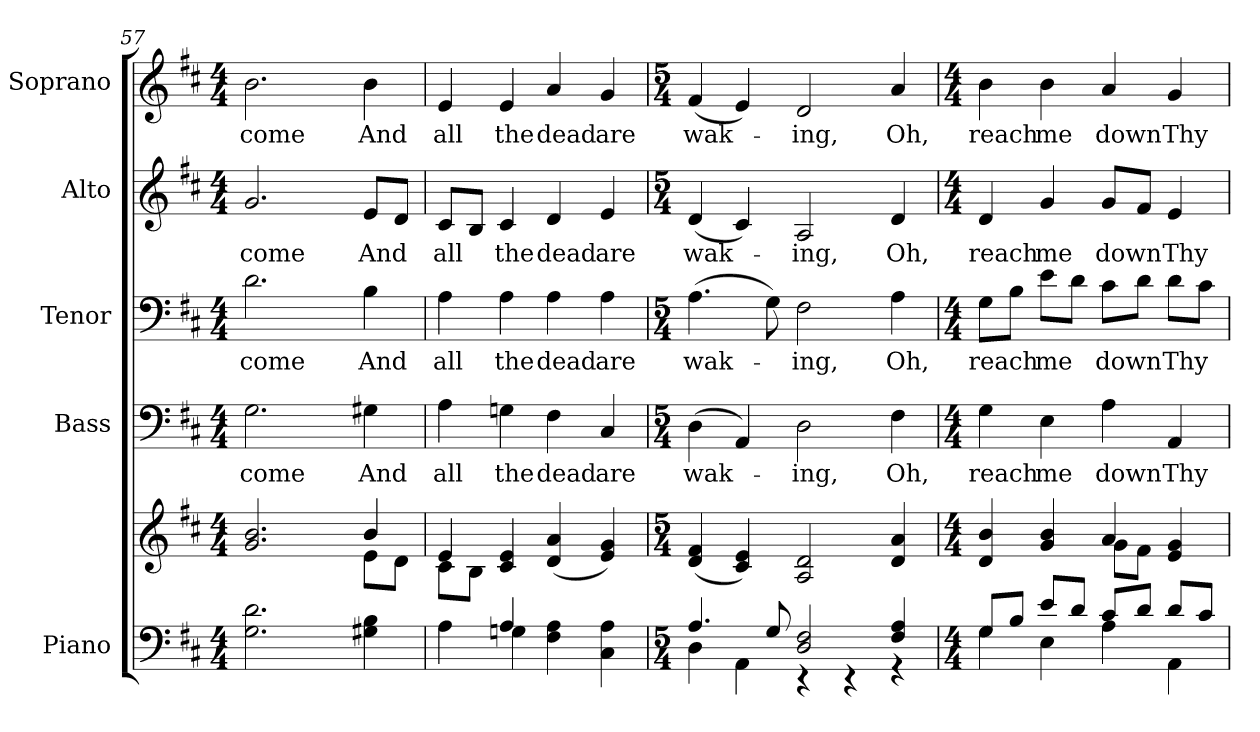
**kern	**kern	**kern	**text	**kern	**text	**kern	**text	**kern	**text
*part5	*part5	*part4	*part4	*part3	*part3	*part2	*part2	*part1	*part1
*staff6	*staff5	*staff4	*staff4	*staff3	*staff3	*staff2	*staff2	*staff1	*staff1
*I"Piano	*	*I"Bass	*	*I"Tenor	*	*I"Alto	*	*I"Soprano	*
*I'Pno.	*	*I'B.	*	*I'T.	*	*I'A.	*	*I'S.	*
!!LO:PB:g=z
*clefF4	*clefG2	*clefF4	*	*clefF4	*	*clefG2	*	*clefG2	*
*k[f#c#]	*k[f#c#]	*k[f#c#]	*	*k[f#c#]	*	*k[f#c#]	*	*k[f#c#]	*
*D:	*D:	*D:	*	*D:	*	*D:	*	*D:	*
*M4/4	*M4/4	*M4/4	*	*M4/4	*	*M4/4	*	*M4/4	*
=57	=57	=57	=57	=57	=57	=57	=57	=57	=57
*	*^	*	*	*	*	*	*	*	*
!	!	!	!	!LO:LY:b:color=#000000	!	!	!	!	!	!
!	!	!	!	!	!	!LO:LY:b:color=#000000	!	!	!	!
!	!	!	!	!	!	!	!	!LO:LY:b:color=#000000	!	!
!	!	!	!	!	!	!	!	!	!	!LO:LY:b:color=#000000
2.Gi\ 2.di	2.gi/ 2.bi	2ryy	2.Gi\	come	2.di\	come	2.gi/	come	2.bi\	come
.	.	4ryy	.	.	.	.	.	.	.	.
!	!	!	!	!LO:LY:b:color=#000000	!	!	!	!	!	!
!	!	!	!	!	!	!LO:LY:b:color=#000000	!	!	!	!
!	!	!	!	!	!	!	!	!LO:LY:b:color=#000000	!	!
!	!	!	!	!	!	!	!	!	!	!LO:LY:b:color=#000000
4G#Xi\ 4Bi	4bi/	8ei\L	4G#Xi\	And	4Bi\	And	8ei/L	And	4bi\	And
.	.	8di\J	.	.	.	.	8di/J	.	.	.
=58	=58	=58	=58	=58	=58	=58	=58	=58	=58	=58
*^	*	*	*	*	*	*	*	*	*	*
!	!	!	!	!	!LO:LY:b:color=#000000	!	!	!	!	!	!
!	!	!	!	!	!	!	!LO:LY:b:color=#000000	!	!	!	!
!	!	!	!	!	!	!	!	!	!LO:LY:b:color=#000000	!	!
!	!	!	!	!	!	!	!	!	!	!	!LO:LY:b:color=#000000
4Ai\	4ryy	4ei/	8c#i\L	4Ai\	all	4Ai\	all	8c#i/L	all	4ei/	all
.	.	.	8Bi\J	.	.	.	.	8Bi/J	.	.	.
!	!	!	!	!	!LO:LY:b:color=#000000	!	!	!	!	!	!
!	!	!	!	!	!	!	!LO:LY:b:color=#000000	!	!	!	!
!	!	!	!	!	!	!	!	!	!LO:LY:b:color=#000000	!	!
!	!	!	!	!	!	!	!	!	!	!	!LO:LY:b:color=#000000
4Ai/	4Gni\	4c#i/ 4ei	4ryy	4Gni\	the	4Ai\	the	4c#i/	the	4ei/	the
!	!	!	!	!	!LO:LY:b:color=#000000	!	!	!	!	!	!
!	!	!	!	!	!	!	!LO:LY:b:color=#000000	!	!	!	!
!	!	!	!	!	!	!	!	!	!LO:LY:b:color=#000000	!	!
!	!	!	!	!	!	!	!	!	!	!	!LO:LY:b:color=#000000
4F#i\ 4Ai	2ryy	(4di/ 4ai	2ryy	4F#i\	dead	4Ai\	dead	4di/	dead	4ai/	dead
!	!	!	!	!	!LO:LY:b:color=#000000	!	!	!	!	!	!
!	!	!	!	!	!	!	!LO:LY:b:color=#000000	!	!	!	!
!	!	!	!	!	!	!	!	!	!LO:LY:b:color=#000000	!	!
!	!	!	!	!	!	!	!	!	!	!	!LO:LY:b:color=#000000
4C#i\ 4Ai	.	4ei/ 4gi)	.	4C#i/	are	4Ai\	are	4ei/	are	4gi/	are
*	*	*v	*v	*	*	*	*	*	*	*	*
!!LO:PB:g=z
=59	=59	=59	=59	=59	=59	=59	=59	=59	=59	=59
*M5/4	*	*M5/4	*M5/4	*	*M5/4	*	*M5/4	*	*M5/4	*
!	!	!	!	!LO:LY:b:color=#000000	!	!	!	!	!	!
!	!	!	!	!	!	!LO:LY:b:color=#000000	!	!	!	!
!	!	!	!	!	!	!	!	!LO:LY:b:color=#000000	!	!
!	!	!	!	!	!	!	!	!	!	!LO:LY:b:color=#000000
4.Ai/	4Di\	(4di/ 4f#i	(4Di\	wak-	(4.Ai\	wak-	(4di/	wak-	(4f#i/	wak-
.	4AAi\	4c#i/ 4ei)	4AAi/)	.	.	.	4c#i/)	.	4ei/)	.
8Gi/	.	.	.	.	8Gi\)	.	.	.	.	.
!	!	!	!	!LO:LY:b:color=#000000	!	!	!	!	!	!
!	!	!	!	!	!	!LO:LY:b:color=#000000	!	!	!	!
!	!	!	!	!	!	!	!	!LO:LY:b:color=#000000	!	!
!	!	!	!	!	!	!	!	!	!	!LO:LY:b:color=#000000
2Di/ 2F#i	4r	2Ai/ 2di	2Di\	-ing,	2F#i\	-ing,	2Ai/	-ing,	2di/	-ing,
.	4r	.	.	.	.	.	.	.	.	.
!	!	!	!	!LO:LY:b:color=#000000	!	!	!	!	!	!
!	!	!	!	!	!	!LO:LY:b:color=#000000	!	!	!	!
!	!	!	!	!	!	!	!	!LO:LY:b:color=#000000	!	!
!	!	!	!	!	!	!	!	!	!	!LO:LY:b:color=#000000
4F#i/ 4Ai	4r	4di/ 4ai	4F#i\	Oh,	4Ai\	Oh,	4di/	Oh,	4ai/	Oh,
=60	=60	=60	=60	=60	=60	=60	=60	=60	=60	=60
*M4/4	*	*M4/4	*M4/4	*	*M4/4	*	*M4/4	*	*M4/4	*
*	*	*^	*	*	*	*	*	*	*	*
!	!	!	!	!	!LO:LY:b:color=#000000	!	!	!	!	!	!
!	!	!	!	!	!	!	!LO:LY:b:color=#000000	!	!	!	!
!	!	!	!	!	!	!	!	!	!LO:LY:b:color=#000000	!	!
!	!	!	!	!	!	!	!	!	!	!	!LO:LY:b:color=#000000
8Gi/L	4Gi\	4di/ 4bi	2ryy	4Gi\	reach	8Gi\L	reach	4di/	reach	4bi\	reach
8Bi/J	.	.	.	.	.	8Bi\J	.	.	.	.	.
!	!	!	!	!	!LO:LY:b:color=#000000	!	!	!	!	!	!
!	!	!	!	!	!	!	!LO:LY:b:color=#000000	!	!	!	!
!	!	!	!	!	!	!	!	!	!LO:LY:b:color=#000000	!	!
!	!	!	!	!	!	!	!	!	!	!	!LO:LY:b:color=#000000
8ei/L	4Ei\	4gi/ 4bi	.	4Ei\	me	8ei\L	me	4gi/	me	4bi\	me
8di/J	.	.	.	.	.	8di\J	.	.	.	.	.
!	!	!	!	!	!LO:LY:b:color=#000000	!	!	!	!	!	!
!	!	!	!	!	!	!	!LO:LY:b:color=#000000	!	!	!	!
!	!	!	!	!	!	!	!	!	!LO:LY:b:color=#000000	!	!
!	!	!	!	!	!	!	!	!	!	!	!LO:LY:b:color=#000000
8c#i/L	4Ai\	4ai/	8gi\L	4Ai\	down	8c#i\L	down	8gi/L	down	4ai/	down
8di/J	.	.	8f#i\J	.	.	8di\J	.	8f#i/J	.	.	.
!	!	!	!	!	!LO:LY:b:color=#000000	!	!	!	!	!	!
!	!	!	!	!	!	!	!LO:LY:b:color=#000000	!	!	!	!
!	!	!	!	!	!	!	!	!	!LO:LY:b:color=#000000	!	!
!	!	!	!	!	!	!	!	!	!	!	!LO:LY:b:color=#000000
8di/L	4AAi\	4ei/ 4gi	4ryy	4AAi/	Thy	8di\L	Thy	4ei/	Thy	4gi/	Thy
8c#i/J	.	.	.	.	.	8c#i\J	.	.	.	.	.
*v	*v	*	*	*	*	*	*	*	*	*	*
*	*v	*v	*	*	*	*	*	*	*	*
=	=	=	=	=	=	=	=	=	=
*-	*-	*-	*-	*-	*-	*-	*-	*-	*-
